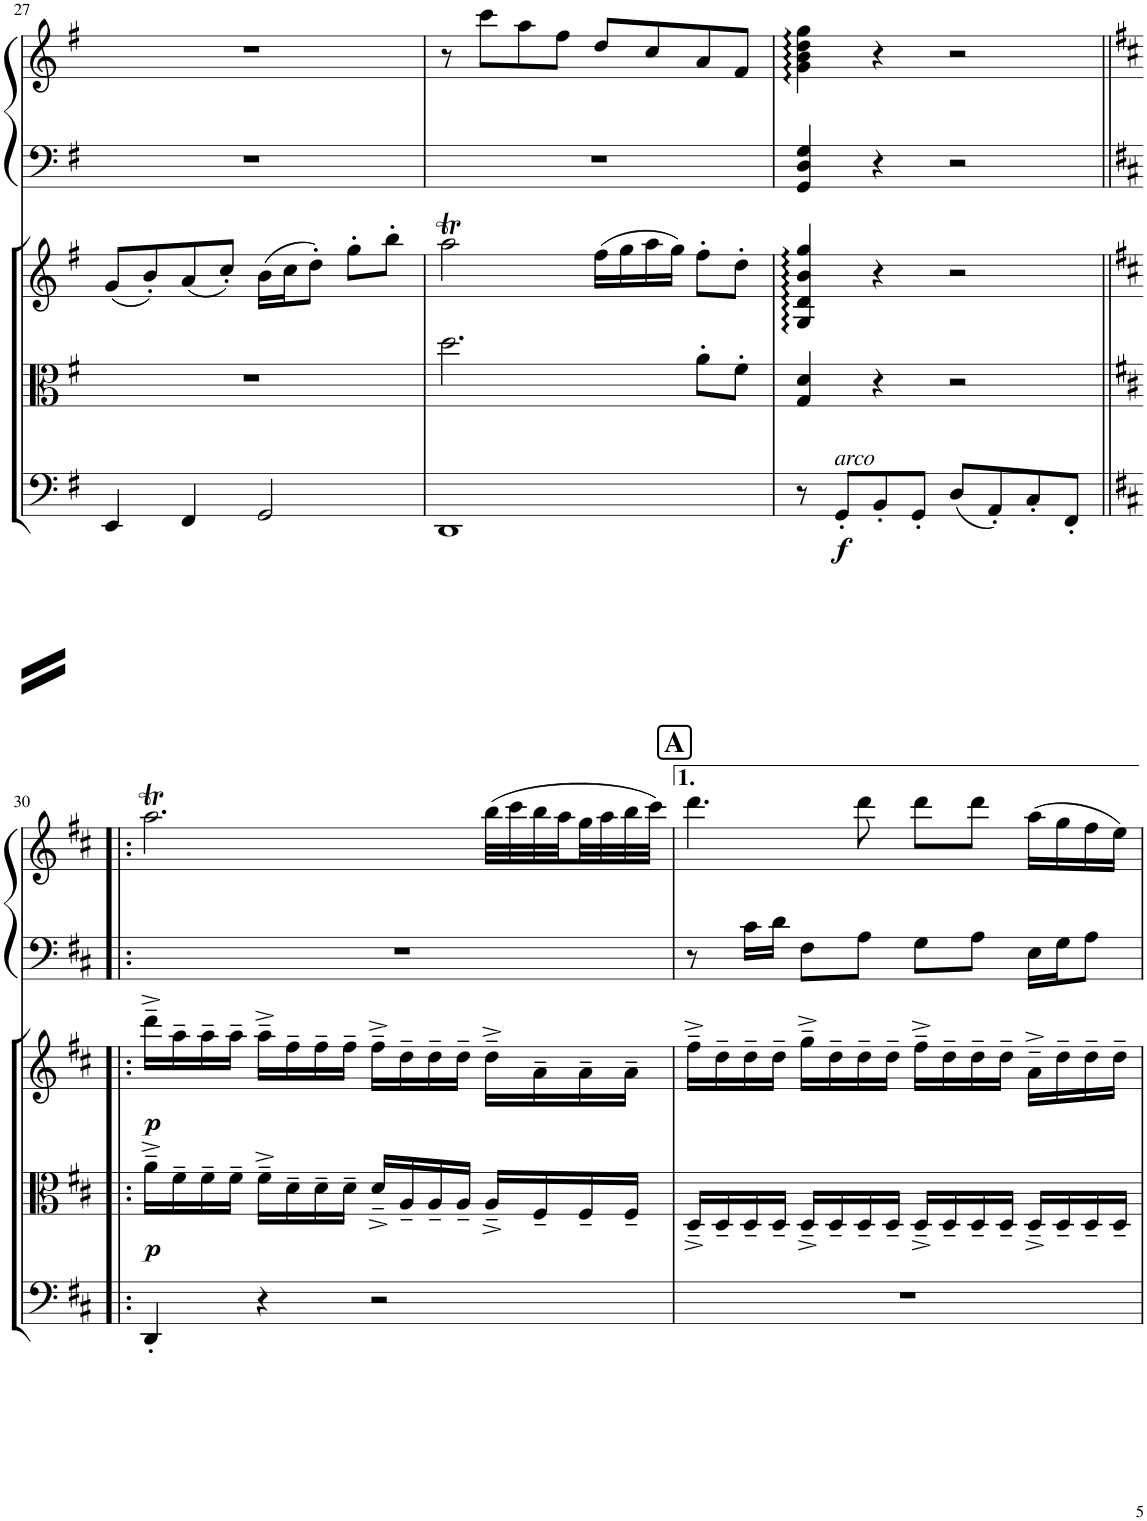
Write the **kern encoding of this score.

**kern	**dynam	**kern	**dynam	**kern	**dynam	**kern	**kern
*part4	*part4	*part3	*part3	*part2	*part2	*part1	*part1
*staff5	*staff5	*staff4	*staff4	*staff3	*staff3	*staff2	*staff1
*I"Violoncello	*	*I"Viola	*	*I"Housle	*	*I"Harfa	*
*I'Vc	*	*I'Vla	*	*	*	*	*
!!LO:PB:g=z
*clefF4	*	*clefC3	*	*clefG2	*	*clefF4	*clefG2
*k[f#]	*	*k[f#]	*	*k[f#]	*	*k[f#]	*k[f#]
*M4/4	*	*M4/4	*	*M4/4	*	*M4/4	*M4/4
=27	=27	=27	=27	=27	=27	=27	=27
4EE/	.	1r	.	(8g/L	.	1r	1r
.	.	.	.	8b'/)	.	.	.
4FF#/	.	.	.	(8a/	.	.	.
.	.	.	.	8cc'/J)	.	.	.
2GG/	.	.	.	(16b\LL	.	.	.
.	.	.	.	16cc\J	.	.	.
.	.	.	.	8dd'\J)	.	.	.
.	.	.	.	8gg'\L	.	.	.
.	.	.	.	8bb'\J	.	.	.
=28	=28	=28	=28	=28	=28	=28	=28
1DD	.	2.dd\	.	2aaT\	.	1r	8r
.	.	.	.	.	.	.	8ccc\L
.	.	.	.	.	.	.	8aa\
.	.	.	.	.	.	.	8ff#\J
.	.	.	.	(16ff#\LL	.	.	8dd/L
.	.	.	.	16gg\	.	.	.
.	.	.	.	16aa\	.	.	8cc/
.	.	.	.	16gg\JJ)	.	.	.
.	.	8a'\L	.	8ff#'\L	.	.	8a/
.	.	8f#'\J	.	8dd'\J	.	.	8f#/J
=29	=29	=29	=29	=29	=29	=29	=29
8r	.	4G/ 4d/	.	4G/ 4d/ 4b/ 4gg/	.	4GG/ 4D/ 4G/	4g\ 4b\ 4dd\ 4gg\
!LO:TX:a:i:t=arco	!	!	!	!	!	!	!
!	!LO:DY:b	!	!	!	!	!	!
8GG'/L	f	.	.	.	.	.	.
8BB'/	.	4r	.	4r	.	4r	4r
8GG'/J	.	.	.	.	.	.	.
(8D/L	.	2r	.	2r	.	2r	2r
8AA'/)	.	.	.	.	.	.	.
8C'/	.	.	.	.	.	.	.
8FF#'/J	.	.	.	.	.	.	.
!!LO:LB:g=z
=30!|:	=30!|:	=30!|:	=30!|:	=30!|:	=30!|:	=30!|:	=30!|:
*k[f#c#]	*	*k[f#c#]	*	*k[f#c#]	*	*k[f#c#]	*k[f#c#]
!	!	!	!LO:DY:b	!	!LO:DY:b	!	!
4DD'/	.	16a~^\LL	p	16ddd~^\LL	p	1r	2.aaT\
.	.	16f#~\	.	16aa~\	.	.	.
.	.	16f#~\	.	16aa~\	.	.	.
.	.	16f#~\JJ	.	16aa~\JJ	.	.	.
4r	.	16f#~^\LL	.	16aa~^\LL	.	.	.
.	.	16d~\	.	16ff#~\	.	.	.
.	.	16d~\	.	16ff#~\	.	.	.
.	.	16d~\JJ	.	16ff#~\JJ	.	.	.
2r	.	16d~^/LL	.	16ff#~^\LL	.	.	.
.	.	16A~/	.	16dd~\	.	.	.
.	.	16A~/	.	16dd~\	.	.	.
.	.	16A~/JJ	.	16dd~\JJ	.	.	.
.	.	16A~^/LL	.	16dd~^\LL	.	.	(32bb\LLL
.	.	.	.	.	.	.	32ccc#\
.	.	16F#~/	.	16a~\	.	.	32bb\
.	.	.	.	.	.	.	32aa\
.	.	16F#~/	.	16a~\	.	.	32gg\
.	.	.	.	.	.	.	32aa\
.	.	16F#~/JJ	.	16a~\JJ	.	.	32bb\
.	.	.	.	.	.	.	32ccc#\JJJ)
!!LO:REH:place=s1:a:B:cj:fs=14:t=A
=31	=31	=31	=31	=31	=31	=31	=31
1r	.	16D~^/LL	.	16ff#~^\LL	.	8r	4.ddd\
.	.	16D~/	.	16dd~\	.	.	.
.	.	16D~/	.	16dd~\	.	16c#\LL	.
.	.	16D~/JJ	.	16dd~\JJ	.	16d\JJ	.
.	.	16D~^/LL	.	16gg~^\LL	.	8F#\L	.
.	.	16D~/	.	16dd~\	.	.	.
.	.	16D~/	.	16dd~\	.	8A\J	8ddd\
.	.	16D~/JJ	.	16dd~\JJ	.	.	.
.	.	16D~^/LL	.	16ff#~^\LL	.	8G\L	8ddd\L
.	.	16D~/	.	16dd~\	.	.	.
.	.	16D~/	.	16dd~\	.	8A\J	8ddd\J
.	.	16D~/JJ	.	16dd~\JJ	.	.	.
.	.	16D~^/LL	.	16a~^\LL	.	16E\LL	(16aa\LL
.	.	16D~/	.	16dd~\	.	16G\J	16gg\
.	.	16D~/	.	16dd~\	.	8A\J	16ff#\
.	.	16D~/JJ	.	16dd~\JJ	.	.	16ee\JJ)
=	=	=	=	=	=	=	=
*-	*-	*-	*-	*-	*-	*-	*-
